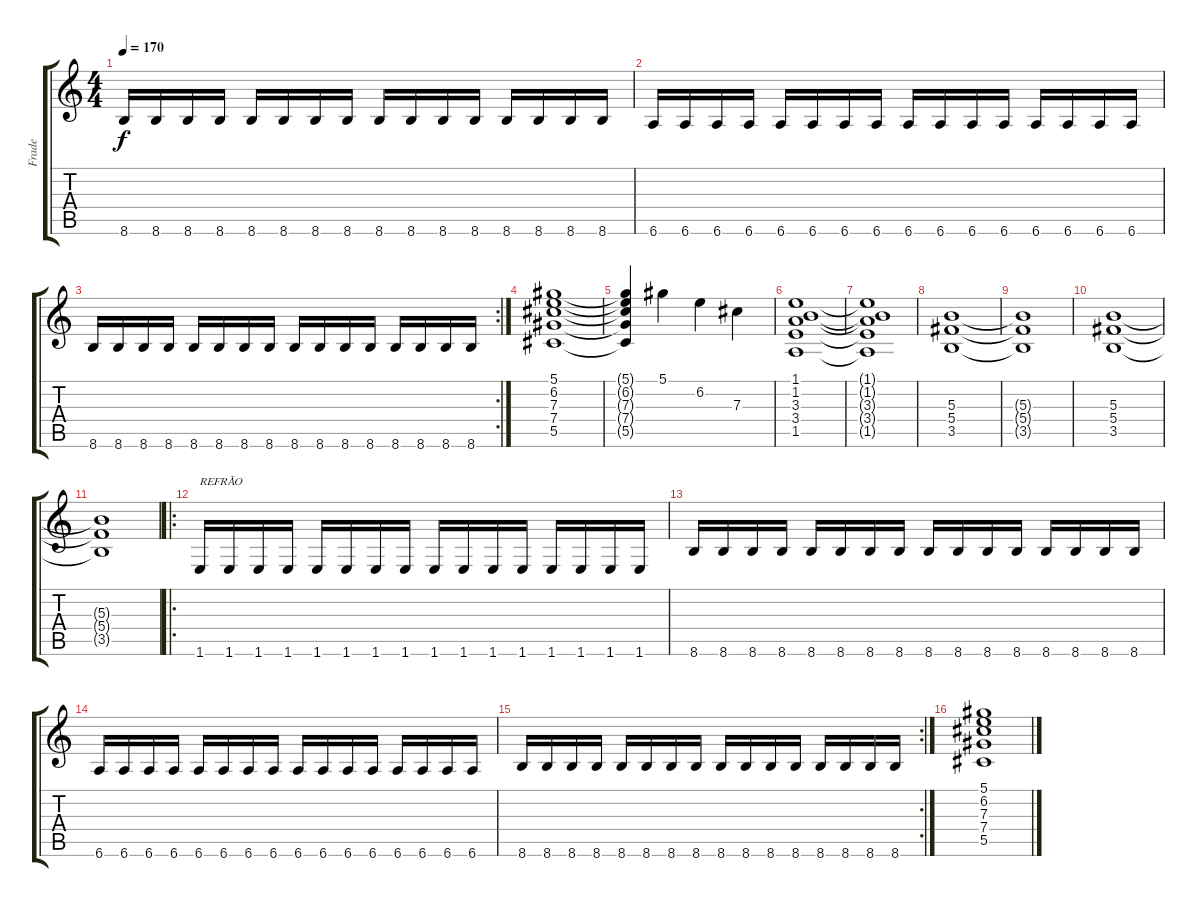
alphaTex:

\track ("Frade" "Frade") {instrument distortionguitar}
\staff {score tabs}
\tuning (Eb4 Bb3 Gb3 Db3 Ab2 Eb2) {hide}
\ts (4 4)
\tempo 170
\clef g2
\ks c
8.6.16{dy f} 8.6.16 8.6.16 8.6.16 8.6.16 8.6.16 8.6.16 8.6.16 8.6.16 8.6.16 8.6.16 8.6.16 8.6.16 8.6.16 8.6.16 8.6.16 |
6.6.16 6.6.16 6.6.16 6.6.16 6.6.16 6.6.16 6.6.16 6.6.16 6.6.16 6.6.16 6.6.16 6.6.16 6.6.16 6.6.16 6.6.16 6.6.16 |
\rc 2
8.6.16 8.6.16 8.6.16 8.6.16 8.6.16 8.6.16 8.6.16 8.6.16 8.6.16 8.6.16 8.6.16 8.6.16 8.6.16 8.6.16 8.6.16 8.6.16 |
(5.1 6.2 7.3 7.4 5.5).1 |
(5.1{t} 6.2{t} 7.3{t} 7.4{t} 5.5{t}).4 5.1.4 6.2.4 7.3.4 |
(1.1 1.2 3.3 3.4 1.5).1 |
(1.1{t} 1.2{t} 3.3{t} 3.4{t} 1.5{t}).1 |
(5.3 5.4 3.5).1 |
(5.3{t} 5.4{t} 3.5{t}).1 |
(5.3 5.4 3.5).1 |
(5.3{t} 5.4{t} 3.5{t}).1 |
\ro
1.6.16{txt "REFRÃO"} 1.6.16 1.6.16 1.6.16 1.6.16 1.6.16 1.6.16 1.6.16 1.6.16 1.6.16 1.6.16 1.6.16 1.6.16 1.6.16 1.6.16 1.6.16 |
8.6.16 8.6.16 8.6.16 8.6.16 8.6.16 8.6.16 8.6.16 8.6.16 8.6.16 8.6.16 8.6.16 8.6.16 8.6.16 8.6.16 8.6.16 8.6.16 |
6.6.16 6.6.16 6.6.16 6.6.16 6.6.16 6.6.16 6.6.16 6.6.16 6.6.16 6.6.16 6.6.16 6.6.16 6.6.16 6.6.16 6.6.16 6.6.16 |
\rc 2
8.6.16 8.6.16 8.6.16 8.6.16 8.6.16 8.6.16 8.6.16 8.6.16 8.6.16 8.6.16 8.6.16 8.6.16 8.6.16 8.6.16 8.6.16 8.6.16 |
(5.1 6.2 7.3 7.4 5.5).1
